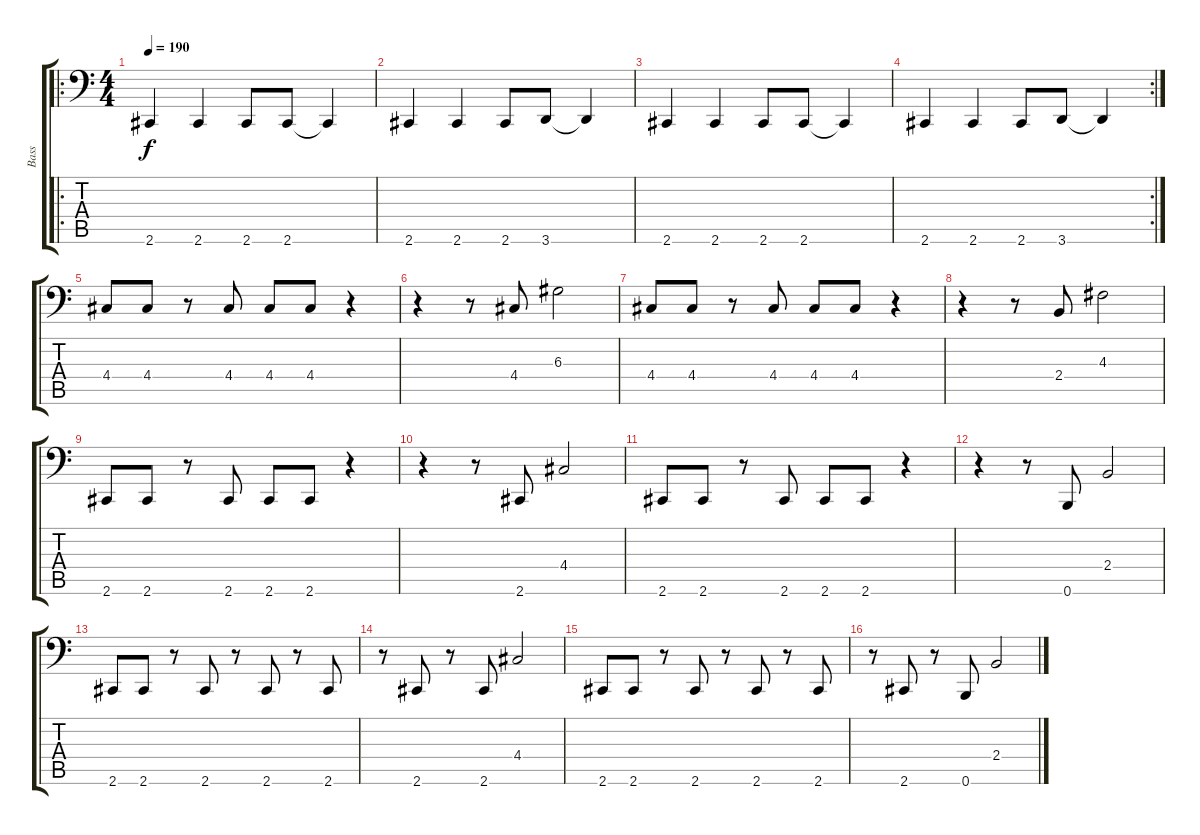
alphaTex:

\track ("Bass" "Bass") {instrument electricbassfinger}
\staff {score tabs}
\tuning (C3 G2 D2 A1 E1 B0) {hide}
\ro
\ts (4 4)
\tempo 190
\clef f4
\ks c
2.6.4{dy f} 2.6.4 2.6.8 2.6.8 2.6{t}.4 |
2.6.4 2.6.4 2.6.8 3.6.8 3.6{t}.4 |
2.6.4 2.6.4 2.6.8 2.6.8 2.6{t}.4 |
\rc 2
2.6.4 2.6.4 2.6.8 3.6.8 3.6{t}.4 |
4.4.8 4.4.8 r.8 4.4.8 4.4.8 4.4.8 r.4 |
r.4 r.8 4.4.8 6.3.2 |
4.4.8 4.4.8 r.8 4.4.8 4.4.8 4.4.8 r.4 |
r.4 r.8 2.4.8 4.3.2 |
2.6.8 2.6.8 r.8 2.6.8 2.6.8 2.6.8 r.4 |
r.4 r.8 2.6.8 4.4.2 |
2.6.8 2.6.8 r.8 2.6.8 2.6.8 2.6.8 r.4 |
r.4 r.8 0.6.8 2.4.2 |
2.6.8 2.6.8 r.8 2.6.8 r.8 2.6.8 r.8 2.6.8 |
r.8 2.6.8 r.8 2.6.8 4.4.2 |
2.6.8 2.6.8 r.8 2.6.8 r.8 2.6.8 r.8 2.6.8 |
r.8 2.6.8 r.8 0.6.8 2.4.2
